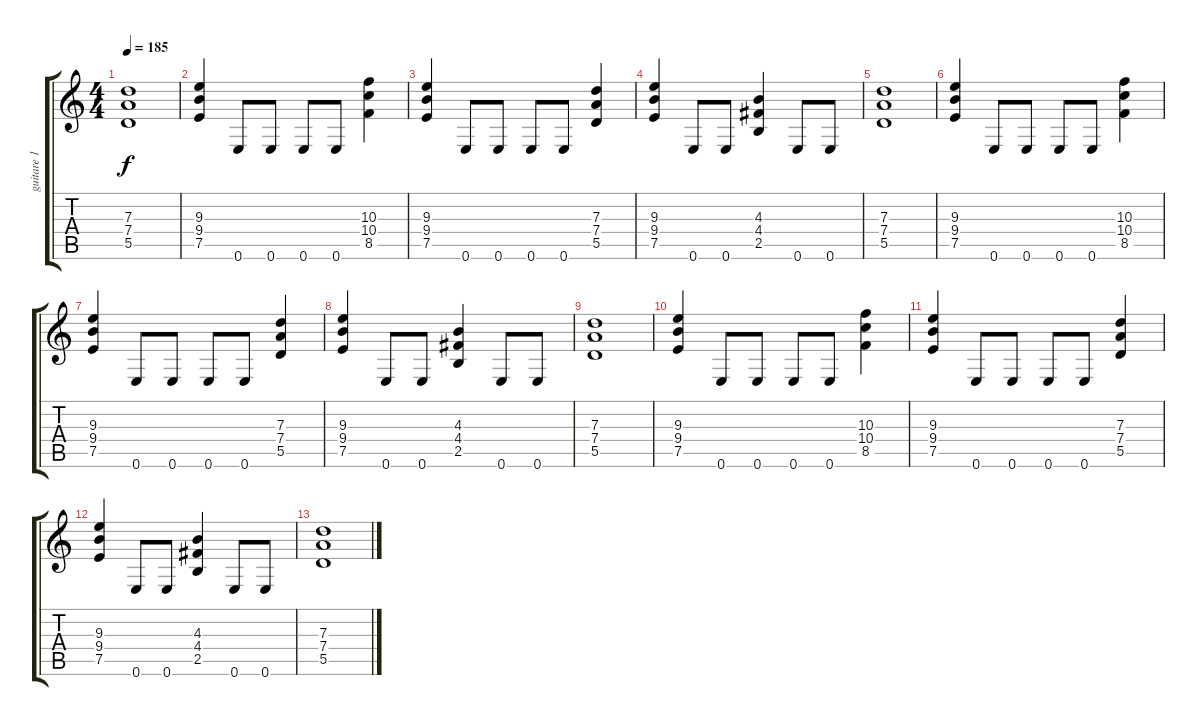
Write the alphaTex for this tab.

\track ("guitare 1" "guitare 1") {instrument distortionguitar}
\staff {score tabs}
\tuning (E4 B3 G3 D3 A2 E2) {hide}
\ts (4 4)
\tempo 185
\clef g2
\ks c
(7.3 7.4 5.5).1{dy f} |
(9.3 9.4 7.5).4 0.6.8 0.6.8 0.6.8 0.6.8 (10.3 10.4 8.5).4 |
(9.3 9.4 7.5).4 0.6.8 0.6.8 0.6.8 0.6.8 (7.3 7.4 5.5).4 |
(9.3 9.4 7.5).4 0.6.8 0.6.8 (4.3 4.4 2.5).4 0.6.8 0.6.8 |
(7.3 7.4 5.5).1 |
(9.3 9.4 7.5).4 0.6.8 0.6.8 0.6.8 0.6.8 (10.3 10.4 8.5).4 |
(9.3 9.4 7.5).4 0.6.8 0.6.8 0.6.8 0.6.8 (7.3 7.4 5.5).4 |
(9.3 9.4 7.5).4 0.6.8 0.6.8 (4.3 4.4 2.5).4 0.6.8 0.6.8 |
(7.3 7.4 5.5).1 |
(9.3 9.4 7.5).4 0.6.8 0.6.8 0.6.8 0.6.8 (10.3 10.4 8.5).4 |
(9.3 9.4 7.5).4 0.6.8 0.6.8 0.6.8 0.6.8 (7.3 7.4 5.5).4 |
(9.3 9.4 7.5).4 0.6.8 0.6.8 (4.3 4.4 2.5).4 0.6.8 0.6.8 |
(7.3 7.4 5.5).1
